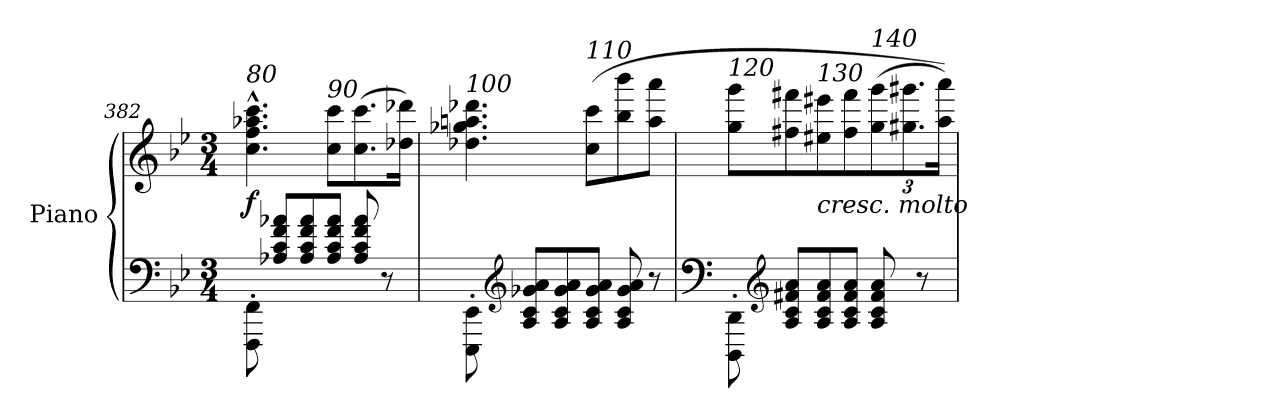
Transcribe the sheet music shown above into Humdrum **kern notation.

**kern	**kern	**dynam
*part1	*part1	*part1
*staff2	*staff1	*staff1/2
*I"Piano	*	*
*I'Pno	*	*
*clefF4	*clefG2	*
*k[b-e-]	*k[b-e-]	*
*M3/4	*M3/4	*
=382	=382	=382
!	!LO:TX:a:i:t=80	!
!	!	!LO:DY:b
8FFF\' 8FF\'	4.cc\^^ 4.ff\^^ 4.aa-X\^^ 4.ccc\^^	f
8A-X/ 8c/ 8f/ 8a-X/L	.	.
8A-/ 8c/ 8f/ 8a-/	.	.
!	!LO:TX:a:i:t=90	!
8A-/ 8c/ 8f/ 8a-/J	8cc\ 8ccc\L	.
8A-/ 8c/ 8f/ 8a-/	(>8.cc\ 8.ccc\	.
8r	.	.
.	16dd-X\ 16ddd-X\Jk)	.
=383	=383	=383
!	!LO:TX:a:i:t=100	!
8EEE-\' 8EE-\'	4.dd-X\ 4.gg-X\ 4.aan\ 4.ddd-X\	.
*clefG2	*	*
8A/ 8c/ 8g-X/ 8a/L	.	.
8A/ 8c/ 8g-/ 8a/	.	.
!	!LO:TX:a:i:t=110	!
8A/ 8c/ 8g-/ 8a/J	(>8cc\ 8ccc\L	.
8A/ 8c/ 8g-/ 8a/	8bb-\ 8bbb-\	.
8r	8aa\ 8aaa\J	.
!!LO:LB:g=z
=384	=384	=384
*clefF4	*	*
!	!LO:TX:a:i:t=120	!
8DDD\' 8DD\'	8gg\ 8ggg\L	.
*clefG2	*	*
8A/ 8c/ 8f#X/ 8a/L	8ff#X\ 8fff#X\	.
!	!LO:TX:b:i:t=cresc. molto	!
!	!LO:TX:a:i:t=130	!
8A/ 8c/ 8f#/ 8a/	8ee#X\ 8eee#X\	.
8A/ 8c/ 8f#/ 8a/J	8ff#\ 8fff#\	.
*	*Xbrackettup	*
!	!LO:TX:a:i:t=140	!
8A/ 8c/ 8f#/ 8a/	(>12gg\ 12ggg\	.
.	12.gg#X\ 12.ggg#X\	.
8r	.	.
.	24aa\ 24aaa\Jk))	.
=	=	=
*-	*-	*-
